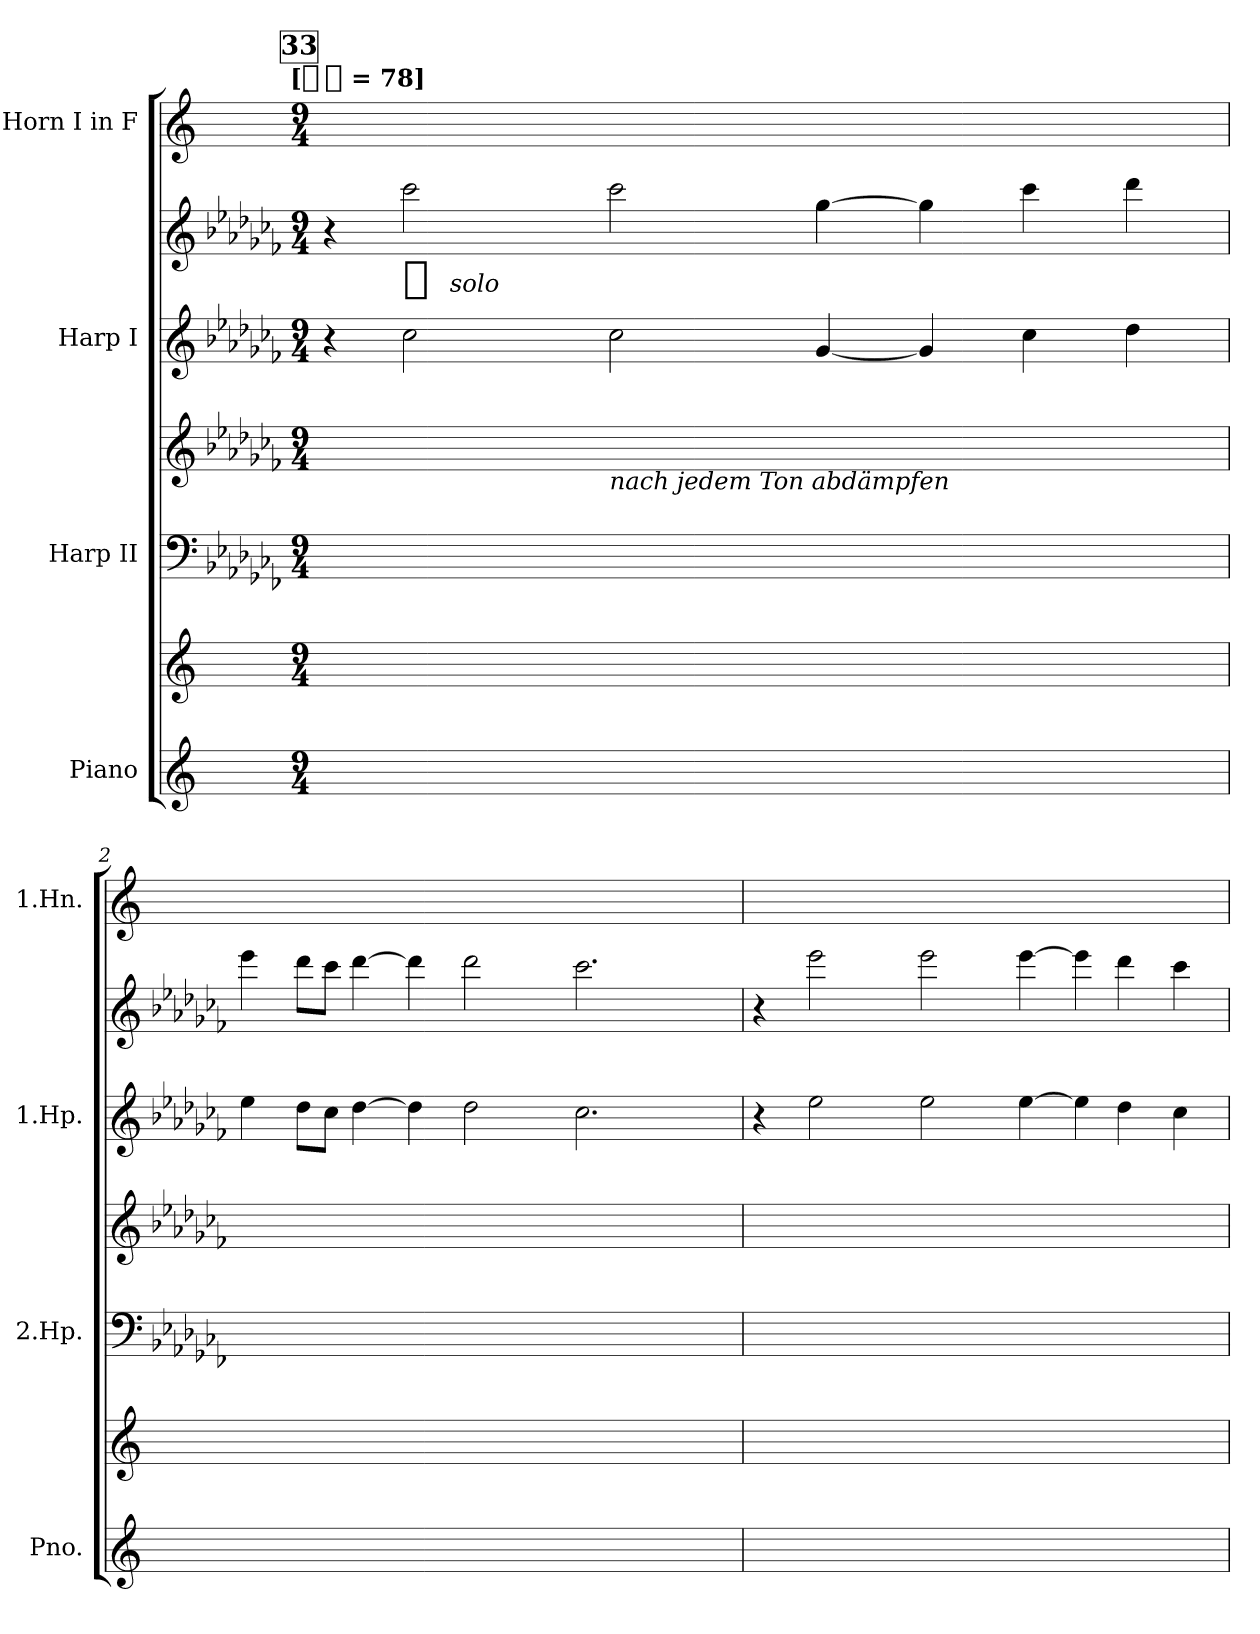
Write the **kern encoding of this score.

**kern	**kern	**kern	**kern	**kern	**kern	**dynam	**kern
*part4	*part4	*part3	*part3	*part2	*part2	*part2	*part1
*staff7	*staff6	*staff5	*staff4	*staff3	*staff2	*staff2/3	*staff1
*I"Piano	*	*I"Harp II	*	*I"Harp I	*	*	*I"Horn I in F
*I'Pno.	*	*I'2.Hp.	*	*I'1.Hp.	*	*	*I'1.Hn.
*clefG2	*clefG2	*clefF4	*clefG2	*clefG2	*clefG2	*	*clefG2
*	*	*	*	*	*	*	*ITrd4c7
*k[]	*k[]	*k[b-e-a-d-g-c-f-]	*k[b-e-a-d-g-c-f-]	*k[b-e-a-d-g-c-f-]	*k[b-e-a-d-g-c-f-]	*	*k[b-]
*C:	*C:	*C-:	*C-:	*C-:	*C-:	*	*F:
!!LO:TX:omd:t=[[half-dot] = 78]
*M9/4	*M9/4	*M9/4	*M9/4	*M9/4	*M9/4	*	*M9/4
*MM234	*MM234	*MM234	*MM234	*MM234	*MM234	*	*MM234
!!LO:REH:place=s1:t=33
=1	=1	=1	=1	=1	=1	=1	=1
4ryy	4.ryy	2.ryy	2.ryy	4r	4r	.	4%9ryy
!	!	!	!	!	!	!LO:DY:t=%s solo	!
4.ryy	.	.	.	2cc-	2ccc-	p	.
.	8ryy	.	.	.	.	.	.
.	4ryy	.	.	.	.	.	.
8ryy	.	.	.	.	.	.	.
!	!	!	!LO:TX:b:i:t=nach jedem Ton abdämpfen	!	!	!	!
4.ryy	8ryy	2.ryy	2.ryy	2cc-	2ccc-	.	.
.	8ryy	.	.	.	.	.	.
.	4.ryy	.	.	.	.	.	.
8ryy	.	.	.	.	.	.	.
4ryy	.	.	.	[4g-	[4gg-	.	.
.	8ryy	.	.	.	.	.	.
4ryy	8ryy	2.ryy	2.ryy	4g-]	4gg-]	.	.
.	8ryy	.	.	.	.	.	.
8ryy	8ryy	.	.	4cc-	4ccc-	.	.
8ryy	8ryy	.	.	.	.	.	.
8ryy	4ryy	.	.	4dd-	4ddd-	.	.
8ryy	.	.	.	.	.	.	.
=2	=2	=2	=2	=2	=2	=2	=2
4.ryy	8ryy	2.ryy	2.ryy	4ee-	4eee-	.	4%9ryy
.	8ryy	.	.	.	.	.	.
.	4.ryy	.	.	8dd-L	8ddd-L	.	.
8ryy	.	.	.	8cc-J	8ccc-J	.	.
4ryy	.	.	.	[4dd-	[4ddd-	.	.
.	8ryy	.	.	.	.	.	.
4ryy	8ryy	2.ryy	2.ryy	4dd-]	4ddd-]	.	.
.	8ryy	.	.	.	.	.	.
8ryy	8ryy	.	.	2dd-	2ddd-	.	.
8ryy	8ryy	.	.	.	.	.	.
8ryy	4ryy	.	.	.	.	.	.
8ryy	.	.	.	.	.	.	.
4.ryy	8ryy	2.ryy	2.ryy	2.cc-	2.ccc-	.	.
.	8ryy	.	.	.	.	.	.
.	4.ryy	.	.	.	.	.	.
8ryy	.	.	.	.	.	.	.
4ryy	.	.	.	.	.	.	.
.	8ryy	.	.	.	.	.	.
=3	=3	=3	=3	=3	=3	=3	=3
8ryy	4ryy	2.ryy	2.ryy	4r	4r	.	4%9ryy
8ryy	.	.	.	.	.	.	.
8ryy	4ryy	.	.	2ee-	2eee-	.	.
8ryy	.	.	.	.	.	.	.
4ryy	8ryy	.	.	.	.	.	.
.	8ryy	.	.	.	.	.	.
4ryy	4ryy	2.ryy	2.ryy	2ee-	2eee-	.	.
4ryy	8ryy	.	.	.	.	.	.
.	8ryy	.	.	.	.	.	.
8ryy	8ryy	.	.	[4ee-	[4eee-	.	.
8ryy	8ryy	.	.	.	.	.	.
4ryy	4ryy	2.ryy	2.ryy	4ee-]	4eee-]	.	.
8ryy	4ryy	.	.	4dd-	4ddd-	.	.
8ryy	.	.	.	.	.	.	.
8ryy	8ryy	.	.	4cc-	4ccc-	.	.
8ryy	8ryy	.	.	.	.	.	.
=	=	=	=	=	=	=	=
*-	*-	*-	*-	*-	*-	*-	*-
